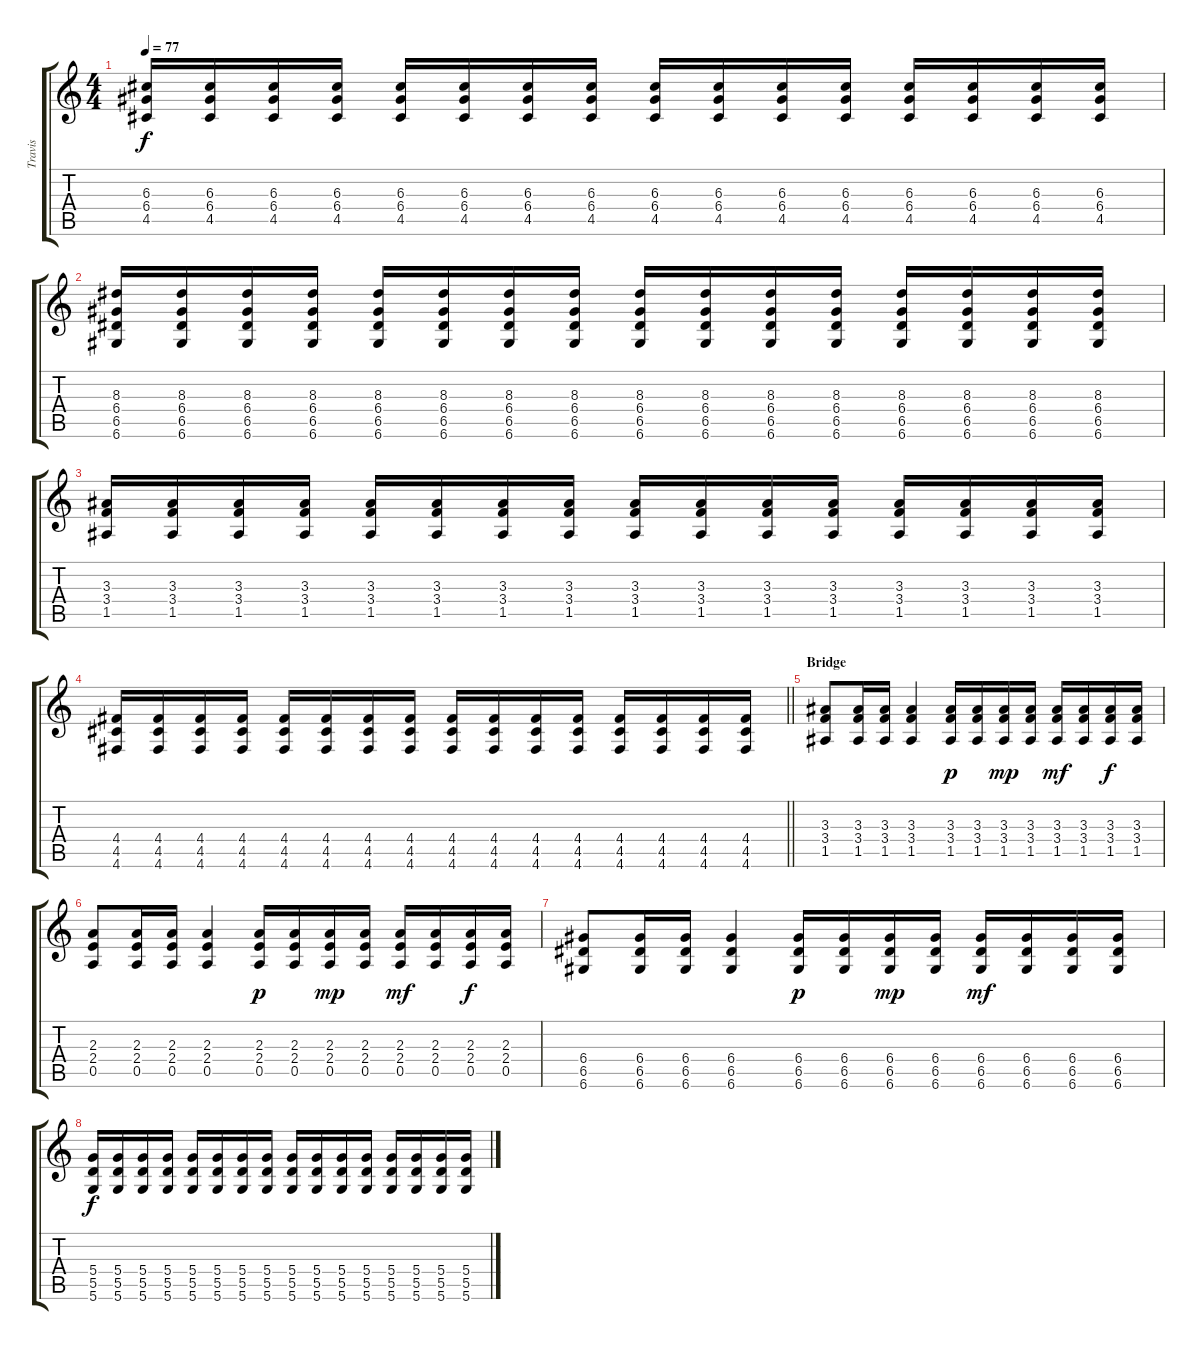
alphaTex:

\track ("Travis" "Travis") {instrument acousticguitarsteel}
\staff {score tabs}
\tuning (E4 B3 G3 D3 A2 D2) {hide}
\ts (4 4)
\tempo 77
\clef g2
\ks c
(6.3 6.4 4.5).16{dy f} (6.3 6.4 4.5).16 (6.3 6.4 4.5).16 (6.3 6.4 4.5).16 (6.3 6.4 4.5).16 (6.3 6.4 4.5).16 (6.3 6.4 4.5).16 (6.3 6.4 4.5).16 (6.3 6.4 4.5).16 (6.3 6.4 4.5).16 (6.3 6.4 4.5).16 (6.3 6.4 4.5).16 (6.3 6.4 4.5).16 (6.3 6.4 4.5).16 (6.3 6.4 4.5).16 (6.3 6.4 4.5).16 |
(8.3 6.4 6.5 6.6).16 (8.3 6.4 6.5 6.6).16 (8.3 6.4 6.5 6.6).16 (8.3 6.4 6.5 6.6).16 (8.3 6.4 6.5 6.6).16 (8.3 6.4 6.5 6.6).16 (8.3 6.4 6.5 6.6).16 (8.3 6.4 6.5 6.6).16 (8.3 6.4 6.5 6.6).16 (8.3 6.4 6.5 6.6).16 (8.3 6.4 6.5 6.6).16 (8.3 6.4 6.5 6.6).16 (8.3 6.4 6.5 6.6).16 (8.3 6.4 6.5 6.6).16 (8.3 6.4 6.5 6.6).16 (8.3 6.4 6.5 6.6).16 |
(3.3 3.4 1.5).16 (3.3 3.4 1.5).16 (3.3 3.4 1.5).16 (3.3 3.4 1.5).16 (3.3 3.4 1.5).16 (3.3 3.4 1.5).16 (3.3 3.4 1.5).16 (3.3 3.4 1.5).16 (3.3 3.4 1.5).16 (3.3 3.4 1.5).16 (3.3 3.4 1.5).16 (3.3 3.4 1.5).16 (3.3 3.4 1.5).16 (3.3 3.4 1.5).16 (3.3 3.4 1.5).16 (3.3 3.4 1.5).16 |
\barLineRight lightlight
(4.4 4.5 4.6).16 (4.4 4.5 4.6).16 (4.4 4.5 4.6).16 (4.4 4.5 4.6).16 (4.4 4.5 4.6).16 (4.4 4.5 4.6).16 (4.4 4.5 4.6).16 (4.4 4.5 4.6).16 (4.4 4.5 4.6).16 (4.4 4.5 4.6).16 (4.4 4.5 4.6).16 (4.4 4.5 4.6).16 (4.4 4.5 4.6).16 (4.4 4.5 4.6).16 (4.4 4.5 4.6).16 (4.4 4.5 4.6).16 |
\section ("" "Bridge")
(3.3 3.4 1.5).8 (3.3 3.4 1.5).16 (3.3 3.4 1.5).16 (3.3 3.4 1.5).4 (3.3 3.4 1.5).16{dy p} (3.3 3.4 1.5).16 (3.3 3.4 1.5).16{dy mp} (3.3 3.4 1.5).16 (3.3 3.4 1.5).16{dy mf} (3.3 3.4 1.5).16 (3.3 3.4 1.5).16{dy f} (3.3 3.4 1.5).16 |
(2.3 2.4 0.5).8 (2.3 2.4 0.5).16 (2.3 2.4 0.5).16 (2.3 2.4 0.5).4 (2.3 2.4 0.5).16{dy p} (2.3 2.4 0.5).16 (2.3 2.4 0.5).16{dy mp} (2.3 2.4 0.5).16 (2.3 2.4 0.5).16{dy mf} (2.3 2.4 0.5).16 (2.3 2.4 0.5).16{dy f} (2.3 2.4 0.5).16 |
(6.4 6.5 6.6).8 (6.4 6.5 6.6).16 (6.4 6.5 6.6).16 (6.4 6.5 6.6).4 (6.4 6.5 6.6).16{dy p} (6.4 6.5 6.6).16 (6.4 6.5 6.6).16{dy mp} (6.4 6.5 6.6).16 (6.4 6.5 6.6).16{dy mf} (6.4 6.5 6.6).16 (6.4 6.5 6.6).16 (6.4 6.5 6.6).16 |
(5.4 5.5 5.6).16{dy f} (5.4 5.5 5.6).16 (5.4 5.5 5.6).16 (5.4 5.5 5.6).16 (5.4 5.5 5.6).16 (5.4 5.5 5.6).16 (5.4 5.5 5.6).16 (5.4 5.5 5.6).16 (5.4 5.5 5.6).16 (5.4 5.5 5.6).16 (5.4 5.5 5.6).16 (5.4 5.5 5.6).16 (5.4 5.5 5.6).16 (5.4 5.5 5.6).16 (5.4 5.5 5.6).16 (5.4 5.5 5.6).16
